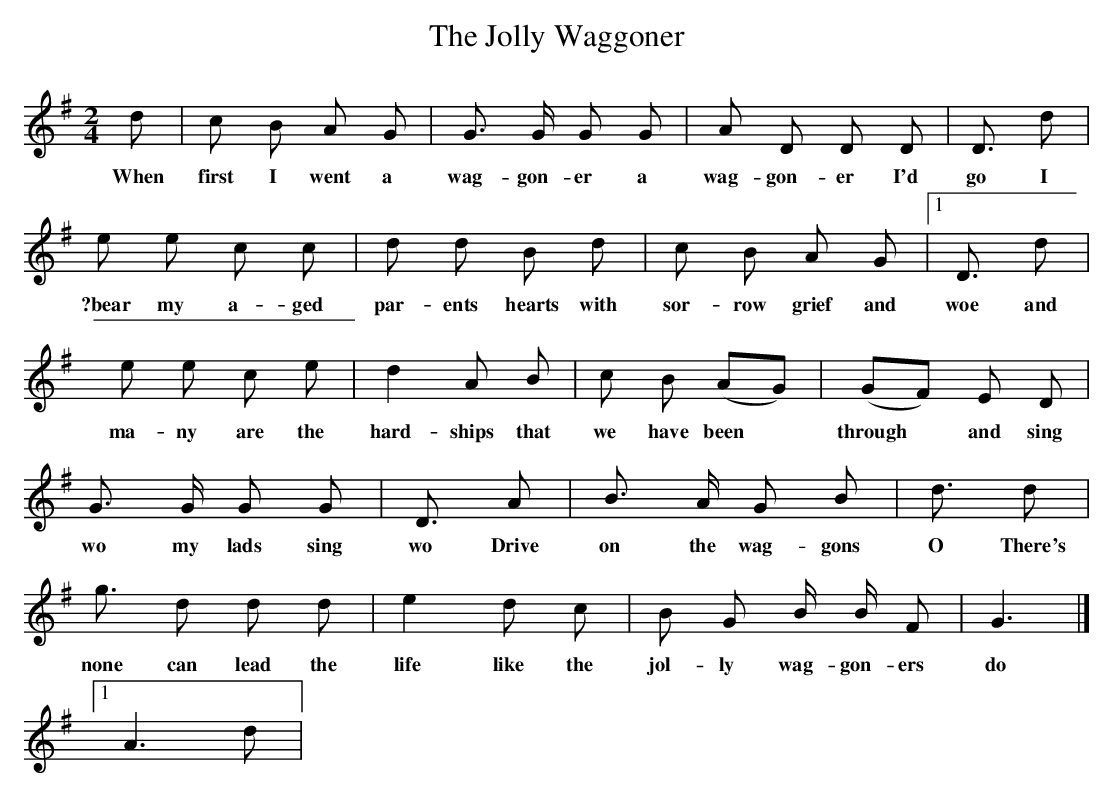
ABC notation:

X:1
T:The Jolly Waggoner
M:2/4
K:G
d2|c2 B2  A2 G2|G3 G G2 G2 | A2 D2 D2 D2 | D3 d2 |
w:When first I went a wag-gon-er a wag-gon-er I'd go I
e2 e2 c2 c2|d2 d2 B2 d2|c2 B2 A2 G2|[1D3 d2|
w:?bear my a-ged par-ents hearts with sor-row grief and woe and
e2 e2 c2 e2|d4 A2 B2|c2 B2  (A2G2)|(G2F2) E2 D2|
w:ma-ny are the hard-ships that we have been*through*and sing
G3 G G2 G2|D3 A2|B3 A G2 B2|d3 d2|
w:wo my lads sing wo Drive on the wag-gons O There's
g3 d2 d2 d2|e4 d2 c2|B2 G2 B  B F2|G6|]
w:none can lead the life like the jol-ly wag-gon-ers do
[1A6d2|
